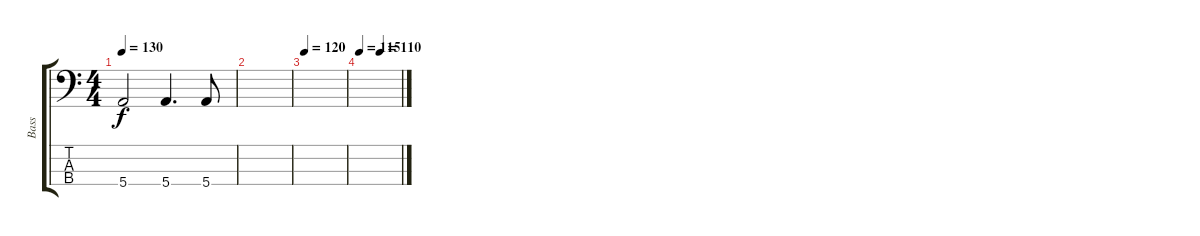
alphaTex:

\track ("Bass" "Bass") {instrument electricbassfinger}
\staff {score tabs}
\tuning (G2 D2 A1 E1) {hide}
\ts (4 4)
\tempo 130
\clef f4
\ks c
5.4.2{dy f} 5.4.4{d} 5.4.8 |
|
\tempo 120
|
\tempo 115
\tempo (110 0.5)
